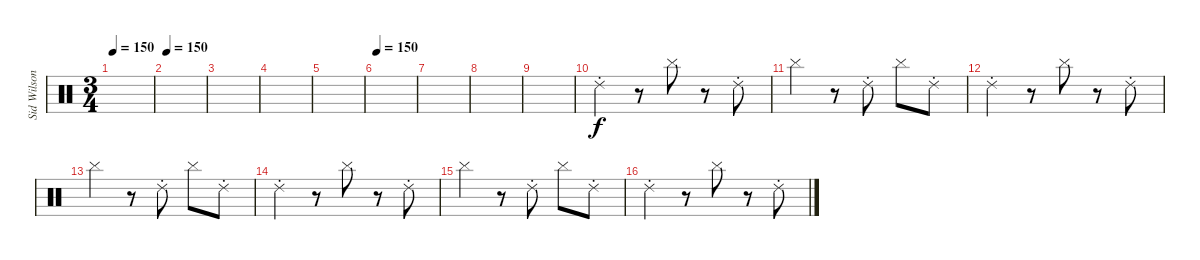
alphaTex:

\track ("Sid Wilson" "Sid Wilson") {instrument percussion}
\staff {score}
\articulation defaults
\ts (3 4)
\tempo 150
\clef neutral
\ks c
|
\tempo 150
|
|
|
|
\tempo 150
|
|
|
|
"Ride (choke) 2".4 r.8 "Cymbal (hit)".8 r.8 "Ride (choke) 2".8 |
"Cymbal (hit)".4 r.8 "Ride (choke) 2".8 "Cymbal (hit)".8 "Ride (choke) 2".8 |
"Ride (choke) 2".4 r.8 "Cymbal (hit)".8 r.8 "Ride (choke) 2".8 |
"Cymbal (hit)".4 r.8 "Ride (choke) 2".8 "Cymbal (hit)".8 "Ride (choke) 2".8 |
"Ride (choke) 2".4 r.8 "Cymbal (hit)".8 r.8 "Ride (choke) 2".8 |
"Cymbal (hit)".4 r.8 "Ride (choke) 2".8 "Cymbal (hit)".8 "Ride (choke) 2".8 |
"Ride (choke) 2".4 r.8 "Cymbal (hit)".8 r.8 "Ride (choke) 2".8
